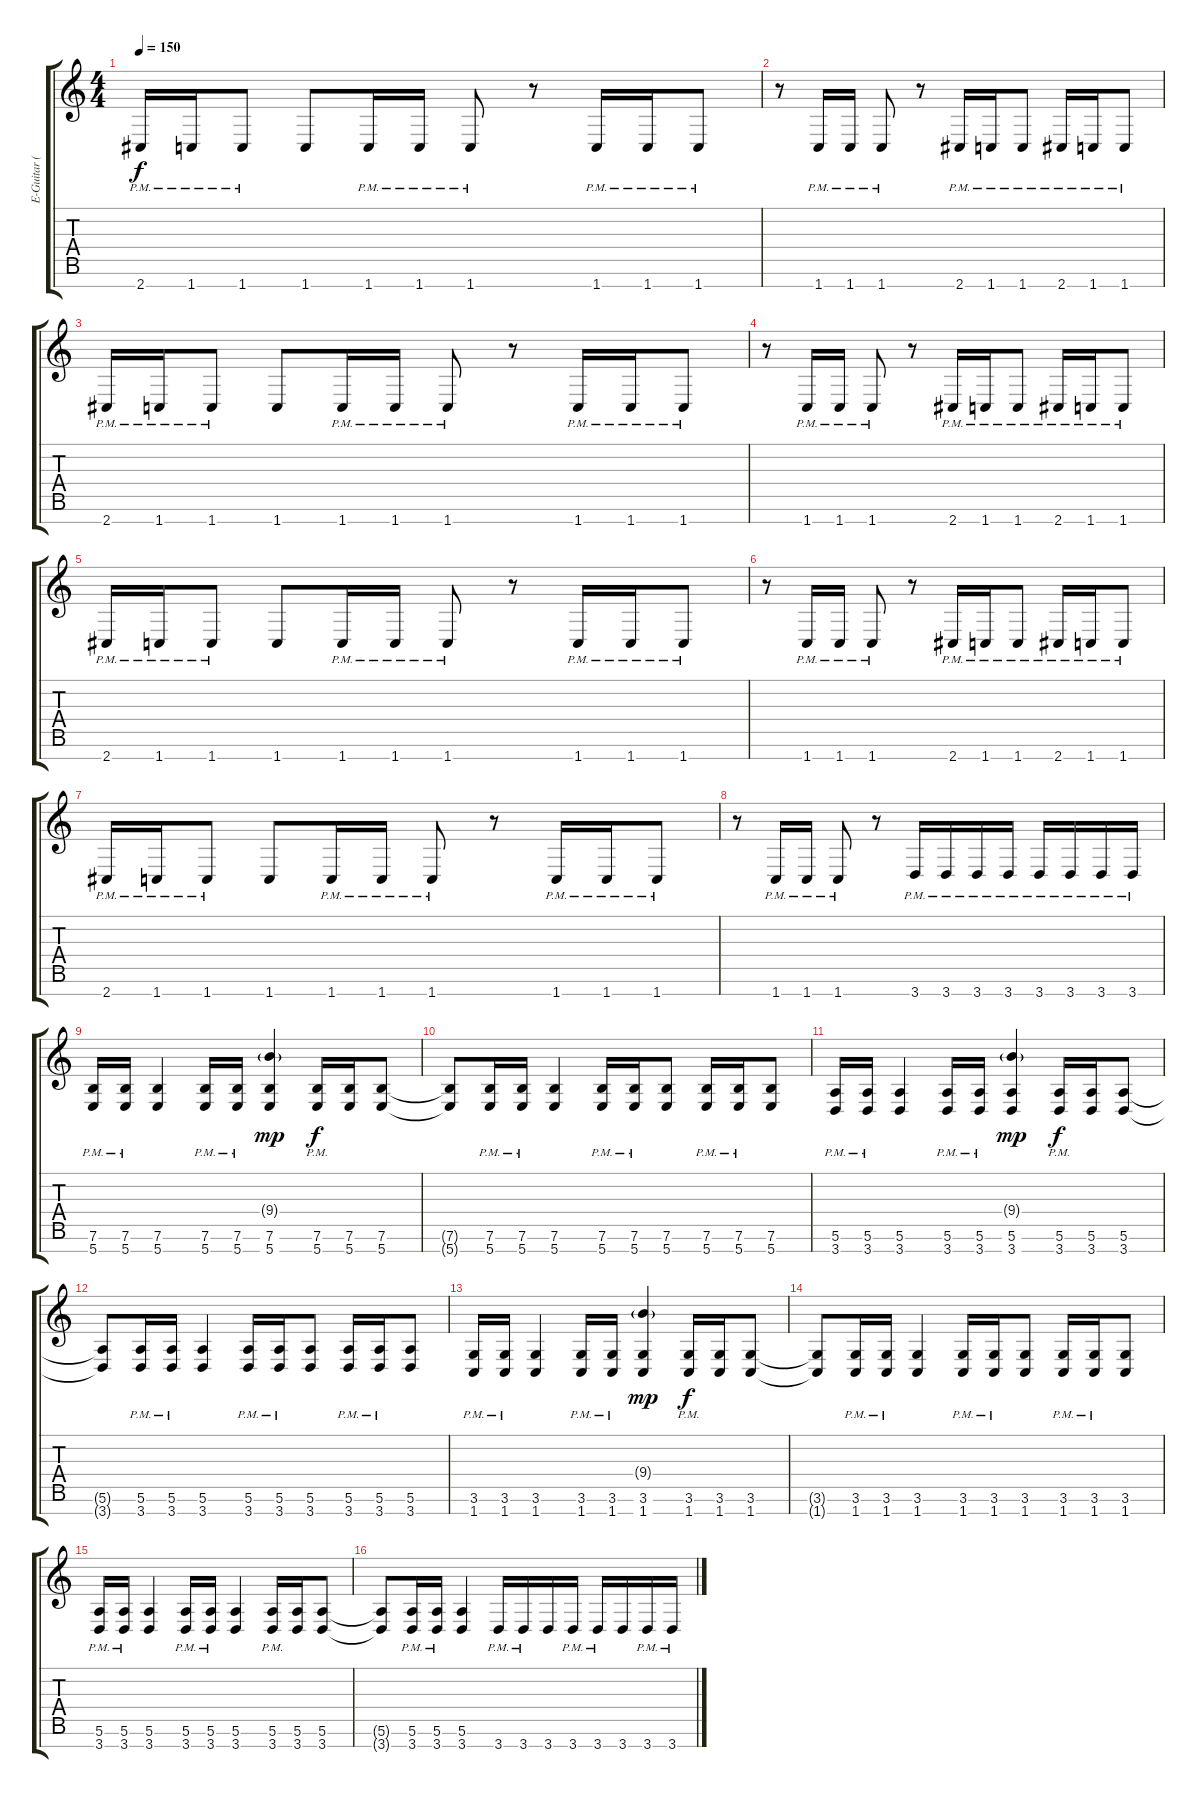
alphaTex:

\track ("E-Guitar (7-String)" "E-Guitar (") {instrument distortionguitar}
\staff {score tabs}
\tuning (E4 B3 G3 D3 A2 E2 B1) {hide}
\ts (4 4)
\tempo 150
\clef g2
\ks c
2.7{pm}.16{dy f} 1.7{pm}.16 1.7{pm}.8 1.7.8 1.7{pm}.16 1.7{pm}.16 1.7{pm}.8 r.8 1.7{pm}.16 1.7{pm}.16 1.7{pm}.8 |
r.8 1.7{pm}.16 1.7{pm}.16 1.7{pm}.8 r.8 2.7{pm}.16 1.7{pm}.16 1.7{pm}.8 2.7{pm}.16 1.7{pm}.16 1.7{pm}.8 |
2.7{pm}.16 1.7{pm}.16 1.7{pm}.8 1.7.8 1.7{pm}.16 1.7{pm}.16 1.7{pm}.8 r.8 1.7{pm}.16 1.7{pm}.16 1.7{pm}.8 |
r.8 1.7{pm}.16 1.7{pm}.16 1.7{pm}.8 r.8 2.7{pm}.16 1.7{pm}.16 1.7{pm}.8 2.7{pm}.16 1.7{pm}.16 1.7{pm}.8 |
2.7{pm}.16 1.7{pm}.16 1.7{pm}.8 1.7.8 1.7{pm}.16 1.7{pm}.16 1.7{pm}.8 r.8 1.7{pm}.16 1.7{pm}.16 1.7{pm}.8 |
r.8 1.7{pm}.16 1.7{pm}.16 1.7{pm}.8 r.8 2.7{pm}.16 1.7{pm}.16 1.7{pm}.8 2.7{pm}.16 1.7{pm}.16 1.7{pm}.8 |
2.7{pm}.16 1.7{pm}.16 1.7{pm}.8 1.7.8 1.7{pm}.16 1.7{pm}.16 1.7{pm}.8 r.8 1.7{pm}.16 1.7{pm}.16 1.7{pm}.8 |
r.8 1.7{pm}.16 1.7{pm}.16 1.7{pm}.8 r.8 3.7{pm}.16 3.7{pm}.16 3.7{pm}.16 3.7{pm}.16 3.7{pm}.16 3.7{pm}.16 3.7{pm}.16 3.7{pm}.16 |
(7.6 5.7{pm}).16 (7.6 5.7{pm}).16 (7.6 5.7).4 (7.6 5.7{pm}).16 (7.6 5.7{pm}).16 (9.4{g} 7.6 5.7).4{dy mp} (7.6 5.7{pm}).16{dy f} (7.6 5.7).16 (7.6 5.7).8 |
(7.6{t} 5.7{t}).8 (7.6 5.7{pm}).16 (7.6 5.7{pm}).16 (7.6 5.7).4 (7.6 5.7{pm}).16 (7.6 5.7{pm}).16 (7.6 5.7).8 (7.6 5.7{pm}).16 (7.6 5.7{pm}).16 (7.6 5.7).8 |
(5.6 3.7{pm}).16 (5.6 3.7{pm}).16 (5.6 3.7).4 (5.6 3.7{pm}).16 (5.6 3.7{pm}).16 (9.4{g} 5.6 3.7).4{dy mp} (5.6 3.7{pm}).16{dy f} (5.6 3.7).16 (5.6 3.7).8 |
(5.6{t} 3.7{t}).8 (5.6 3.7{pm}).16 (5.6 3.7{pm}).16 (5.6 3.7).4 (5.6 3.7{pm}).16 (5.6 3.7{pm}).16 (5.6 3.7).8 (5.6 3.7{pm}).16 (5.6 3.7{pm}).16 (5.6 3.7).8 |
(3.6 1.7{pm}).16 (3.6 1.7{pm}).16 (3.6 1.7).4 (3.6 1.7{pm}).16 (3.6 1.7{pm}).16 (9.4{g} 3.6 1.7).4{dy mp} (3.6 1.7{pm}).16{dy f} (3.6 1.7).16 (3.6 1.7).8 |
(3.6{t} 1.7{t}).8 (3.6 1.7{pm}).16 (3.6 1.7{pm}).16 (3.6 1.7).4 (3.6 1.7{pm}).16 (3.6 1.7{pm}).16 (3.6 1.7).8 (3.6 1.7{pm}).16 (3.6 1.7{pm}).16 (3.6 1.7).8 |
(5.6 3.7{pm}).16 (5.6 3.7{pm}).16 (5.6 3.7).4 (5.6 3.7{pm}).16 (5.6 3.7{pm}).16 (5.6 3.7).4 (5.6 3.7{pm}).16 (5.6 3.7).16 (5.6 3.7).8 |
(5.6{t} 3.7{t}).8 (5.6 3.7{pm}).16 (5.6 3.7{pm}).16 (5.6 3.7).4 3.7{pm}.16 3.7{pm}.16 3.7.16 3.7{pm}.16 3.7{pm}.16 3.7.16 3.7{pm}.16 3.7{pm}.16
